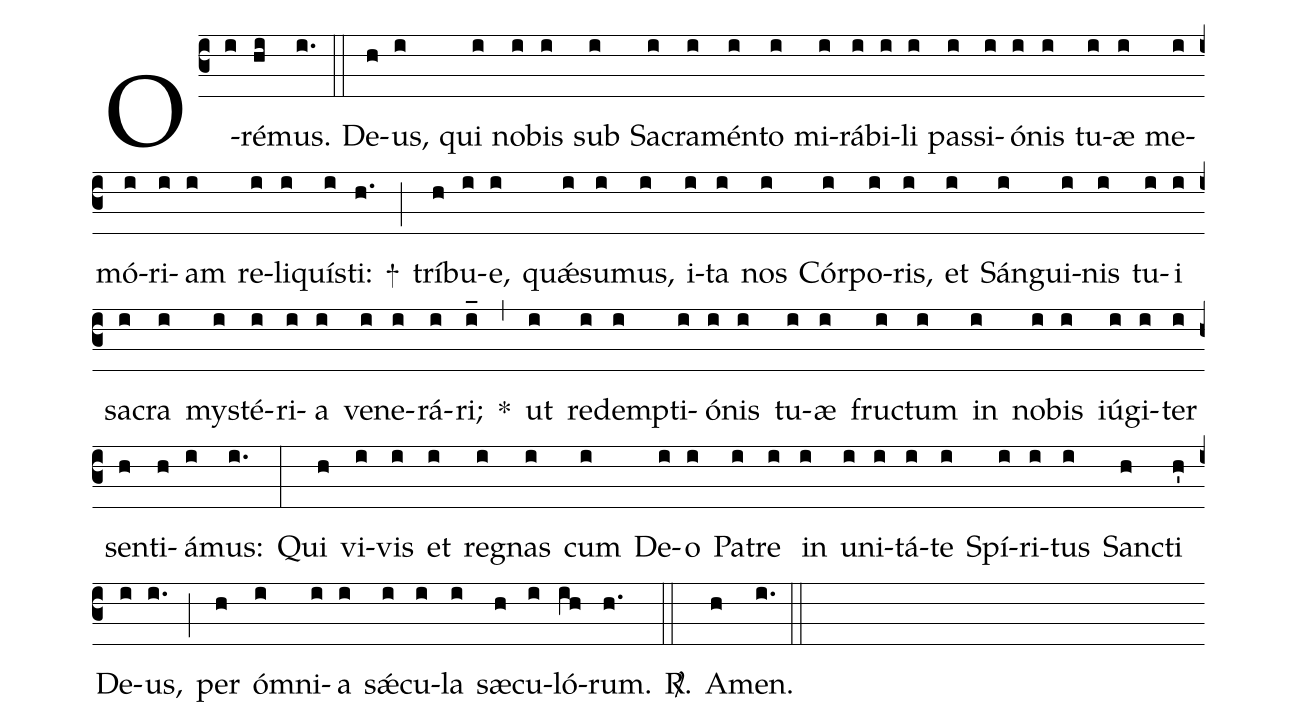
%%
(c3)
O(i)ré(hi)mus.(i.) (::)

De(h)us,(i) qui(i) no(i)bis(i) sub(i) Sa(i)cra(i)mén(i)to(i) mi(i)rá(i)bi(i)li(i) pas(i)si(i)ó(i)nis(i) tu(i)æ(i) me(i)mó(i)ri(i)am(i) re(i)li(i)quís(i)ti:(h.) +(;)
trí(h)bu(i)e,(i) quǽ(i)su(i)mus,(i) i(i)ta(i) nos(i) Cór(i)po(i)ris,(i) et(i) Sán(i)gui(i)nis(i) tu(i)i(i) sa(i)cra(i) mys(i)té(i)ri(i)a(i) ve(i)ne(i)rá(i)ri;(i_) *(,)
ut(i) red(i)emp(i)ti(i)ó(i)nis(i) tu(i)æ(i) fruc(i)tum(i) in(i) no(i)bis(i) iú(i)gi(i)ter(i) sen(h)ti(h)á(i)mus:(i.) (:)

Qui(h) vi(i)vis(i) et(i) re(i)gnas(i) cum(i) De(i)o(i) Pa(i)tre(i) in(i) u(i)ni(i)tá(i)te(i) Spí(i)ri(i)tus(i) San(h)cti(h') De(i)us,(i.) (;)
per(h) óm(i)ni(i)a(i) sǽ(i)cu(i)la(i) sæ(h)cu(i)ló(ih)rum.(h.) <sp>R/</sp>.(::)
A(h)men.(i.) (::)
